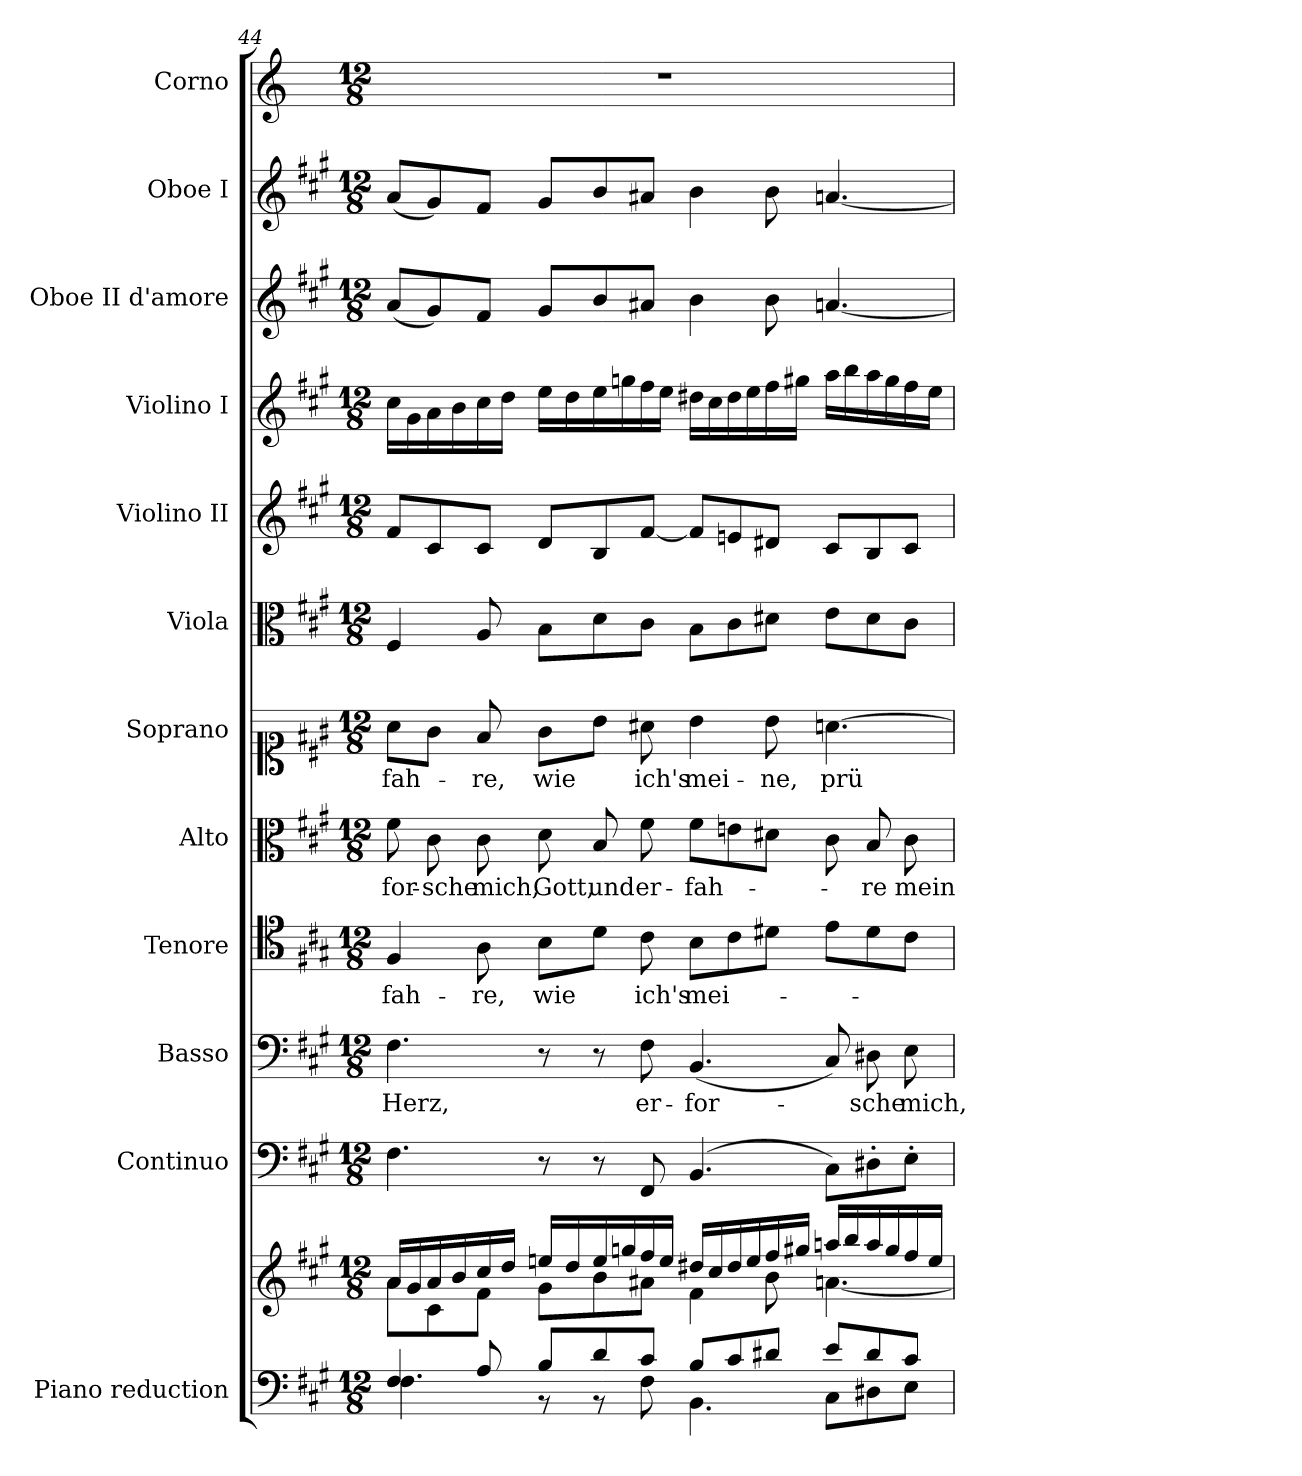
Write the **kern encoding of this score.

**kern	**kern	**kern	**kern	**text	**kern	**text	**kern	**text	**kern	**text	**kern	**kern	**kern	**kern	**kern	**kern
*part12	*part12	*part11	*part10	*part10	*part9	*part9	*part8	*part8	*part7	*part7	*part6	*part5	*part4	*part3	*part2	*part1
*staff13	*staff12	*staff11	*staff10	*staff10	*staff9	*staff9	*staff8	*staff8	*staff7	*staff7	*staff6	*staff5	*staff4	*staff3	*staff2	*staff1
*I"Piano reduction	*	*I"Continuo	*I"Basso	*	*I"Tenore	*	*I"Alto	*	*I"Soprano	*	*I"Viola	*I"Violino II	*I"Violino I	*I"Oboe II d'amore	*I"Oboe I	*I"Corno
*I'Pno	*	*	*	*	*	*	*	*	*	*	*I'Vla	*I'Vln	*I'Vln	*I'Ob	*I'Ob	*
!!LO:PB:g=z
*clefF4	*clefG2	*clefF4	*clefF4	*	*clefC4	*	*clefC3	*	*clefC1	*	*clefC3	*clefG2	*clefG2	*clefG2	*clefG2	*clefG2
*	*	*	*	*	*	*	*	*	*	*	*	*	*	*	*	*ITrd2c3
*k[f#c#g#]	*k[f#c#g#]	*k[f#c#g#]	*k[f#c#g#]	*	*k[f#c#g#]	*	*k[f#c#g#]	*	*k[f#c#g#]	*	*k[f#c#g#]	*k[f#c#g#]	*k[f#c#g#]	*k[f#c#g#]	*k[f#c#g#]	*k[f#c#g#]
*M12/8	*M12/8	*M12/8	*M12/8	*	*M12/8	*	*M12/8	*	*M12/8	*	*M12/8	*M12/8	*M12/8	*M12/8	*M12/8	*M12/8
=44	=44	=44	=44	=44	=44	=44	=44	=44	=44	=44	=44	=44	=44	=44	=44	=44
*^	*^	*	*	*	*	*	*	*	*	*	*	*	*	*	*	*
!	!	!	!	!	!	!LO:LY:b	!	!LO:LY:b	!	!LO:LY:b	!	!LO:LY:b	!	!	!	!	!	!
4F#/	4.F#\	16a/LL	8a\L	4.F#\	4.F#\	Herz,	4F#/	-fah-	8f#\	-for-	8a\L	-fah-	4F#/	8f#/L	16cc#\LL	(8a/L	(8a/L	1.r
.	.	16g#/	.	.	.	.	.	.	.	.	.	.	.	.	16g#\	.	.	.
!	!	!	!	!	!	!	!	!	!	!LO:LY:b	!	!	!	!	!	!	!	!
.	.	16a/	8c#\	.	.	.	.	.	8c#\	-sche	8g#\J	.	.	8c#/	16a\	8g#/)	8g#/)	.
.	.	16b/	.	.	.	.	.	.	.	.	.	.	.	.	16b\	.	.	.
!	!	!	!	!	!	!	!	!LO:LY:b	!	!LO:LY:b	!	!LO:LY:b	!	!	!	!	!	!
8A/	.	16cc#/	8f#\J	.	.	.	8A\	-re,	8c#\	mich,	8f#/	-re,	8A/	8c#/J	16cc#\	8f#/J	8f#/J	.
.	.	16dd/JJ	.	.	.	.	.	.	.	.	.	.	.	.	16dd\JJ	.	.	.
!	!	!	!	!	!	!	!	!LO:LY:b	!	!LO:LY:b	!	!LO:LY:b	!	!	!	!	!	!
8B/L	8r	16een/LL	8g#\L	8r	8r	.	8B\L	wie	8d\	Gott,	8g#\L	wie	8B\L	8d/L	16ee\LL	8g#/L	8g#/L	.
.	.	16dd/	.	.	.	.	.	.	.	.	.	.	.	.	16dd\	.	.	.
!	!	!	!	!	!	!	!	!	!	!LO:LY:b	!	!	!	!	!	!	!	!
8d/	8r	16ee/	8b\	8r	8r	.	8d\J	.	8B/	und	8b\J	.	8d\	8B/	16ee\	8b/	8b/	.
.	.	16ggn/	.	.	.	.	.	.	.	.	.	.	.	.	16ggn\	.	.	.
!	!	!	!	!	!	!LO:LY:b	!	!LO:LY:b	!	!LO:LY:b	!	!LO:LY:b	!	!	!	!	!	!
8c#/J	8F#\	16ff#/	8a#X\J	8FF#/	8F#\	er-	8c#\	ich's	8f#\	er-	8a#X\	ich's	8c#\J	[8f#/J	16ff#\	8a#X/J	8a#X/J	.
.	.	16ee/JJ	.	.	.	.	.	.	.	.	.	.	.	.	16ee\JJ	.	.	.
!	!	!	!	!	!	!LO:LY:b	!	!LO:LY:b	!	!LO:LY:b	!	!LO:LY:b	!	!	!	!	!	!
8B/L	4.BB\	16dd#X/LL	4f#\	(4.BB/	(4.BB/	-for-	8B\L	mei-	8f#\L	-fah-	4b\	mei-	8B\L	8f#/L]	16dd#X\LL	4b\	4b\	.
.	.	16cc#/	.	.	.	.	.	.	.	.	.	.	.	.	16cc#\	.	.	.
8c#/	.	16dd#/	.	.	.	.	8c#\	.	8en\	.	.	.	8c#\	8en/	16dd#\	.	.	.
.	.	16ee/	.	.	.	.	.	.	.	.	.	.	.	.	16ee\	.	.	.
!	!	!	!	!	!	!	!	!	!	!	!	!LO:LY:b	!	!	!	!	!	!
8d#X/J	.	16ff#/	8b\	.	.	.	8d#X\J	.	8d#X\J	.	8b\	-ne,	8d#X\J	8d#X/J	16ff#\	8b\	8b\	.
.	.	16gg#X/JJ	.	.	.	.	.	.	.	.	.	.	.	.	16gg#X\JJ	.	.	.
!	!	!	!	!	!	!	!	!	!	!	!	!LO:LY:b	!	!	!	!	!	!
8e/L	8C#\L	16aan/LL	[4.an\	8C#\L)	8C#/)	.	8e\L	.	8c#\	.	[4.an\	prü-	8e\L	8c#/L	16aa\LL	[4.an/	[4.an/	.
.	.	16bb/	.	.	.	.	.	.	.	.	.	.	.	.	16bb\	.	.	.
!	!	!	!	!	!	!LO:LY:b	!	!	!	!LO:LY:b	!	!	!	!	!	!	!	!
8d#/	8D#X\	16aa/	.	8D#X'\	8D#X\	-sche	8d#\	.	8B/	-re	.	.	8d#\	8B/	16aa\	.	.	.
.	.	16gg#/	.	.	.	.	.	.	.	.	.	.	.	.	16gg#\	.	.	.
!	!	!	!	!	!	!LO:LY:b	!	!	!	!LO:LY:b	!	!	!	!	!	!	!	!
8c#/J	8E\J	16ff#/	.	8E'\J	8E\	mich,	8c#\J	.	8c#\	mein	.	.	8c#\J	8c#/J	16ff#\	.	.	.
.	.	16ee/JJ	.	.	.	.	.	.	.	.	.	.	.	.	16ee\JJ	.	.	.
*v	*v	*	*	*	*	*	*	*	*	*	*	*	*	*	*	*	*	*
*	*v	*v	*	*	*	*	*	*	*	*	*	*	*	*	*	*	*
=	=	=	=	=	=	=	=	=	=	=	=	=	=	=	=	=
*-	*-	*-	*-	*-	*-	*-	*-	*-	*-	*-	*-	*-	*-	*-	*-	*-
